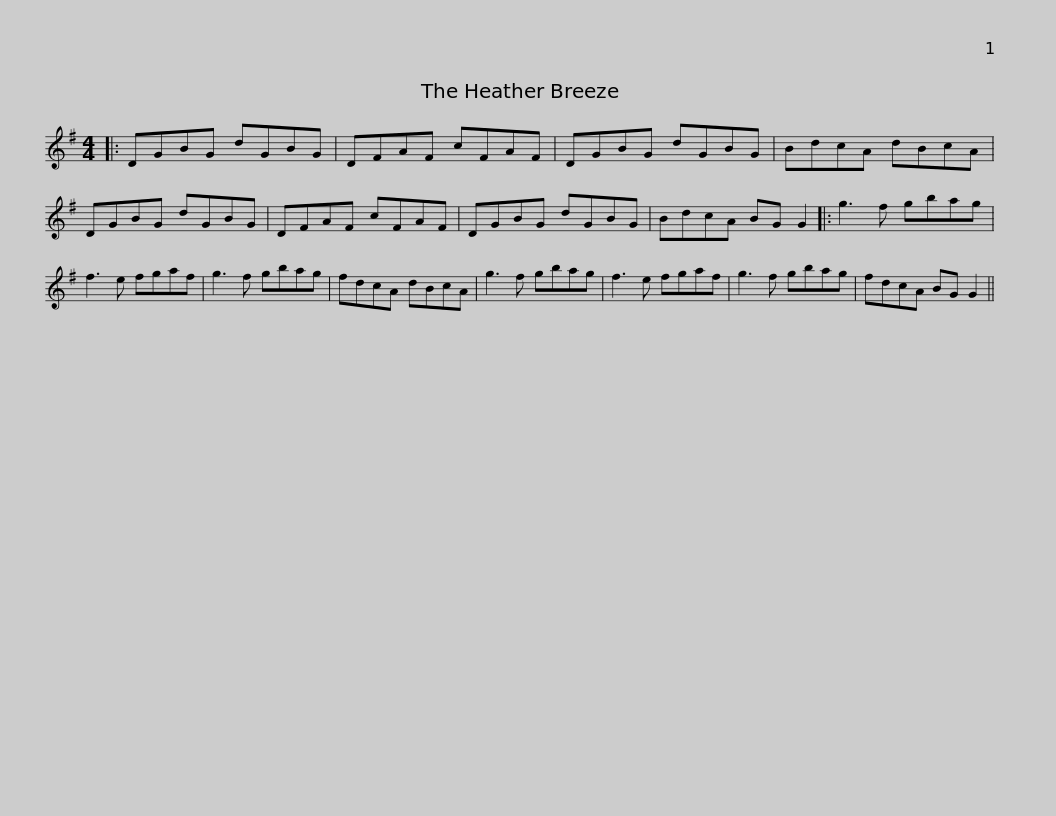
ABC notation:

X:1
L:1/8
M:4/4
I:linebreak $
K:G
V:1 treble
V:1
|: DGBG dGBG | DFAF cFAF | DGBG dGBG | BdcA dBcA | DGBG dGBG |$ %5
 DFAF cFAF | DGBG dGBG | BdcA BG G2 |: g3 f gbag | f3 e fgaf | %10
 g3 f gbag |$ fdcA dBcA | g3 f gbag | f3 e fgaf | g3 f gbag | %15
 fdcA BG G2 || %16
